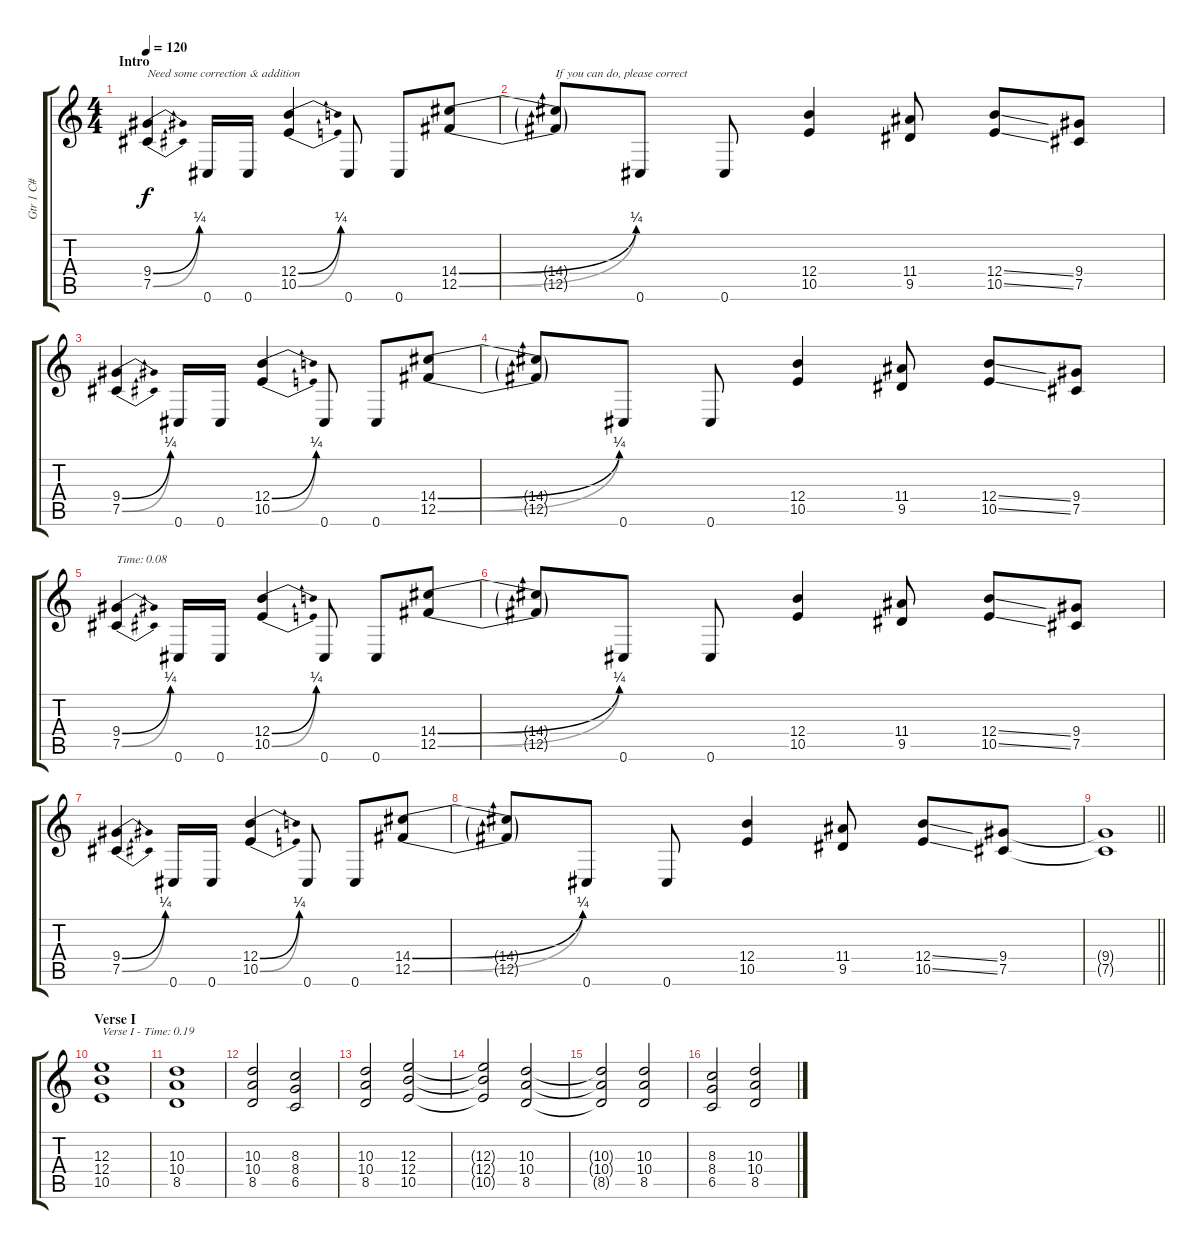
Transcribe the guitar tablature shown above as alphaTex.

\track ("Gtr 1 C#" "Gtr 1 C#") {instrument distortionguitar}
\staff {score tabs}
\tuning (Db4 Ab3 E3 B2 Gb2 Db2) {hide}
\ts (4 4)
\section ("" "Intro")
\tempo 120
\clef g2
\ks c
(9.4{be (bend 0 0 60 1)} 7.5{be (bend 0 0 60 1)}).4{txt "Need some correction & addition" dy f instrument distortionguitar} 0.6.16 0.6.16 (12.4{be (bend 0 0 60 1)} 10.5{be (bend 0 0 60 1)}).4 0.6.8 0.6.8 (14.4{be (bend 0 0 60 1)} 12.5{be (bend 0 0 60 1)}).8 |
(14.4{t} 12.5{t}).8{txt "If you can do, please correct"} 0.6.8 0.6.8 (12.4 10.5).4 (11.4 9.5).8 (12.4{ss} 10.5{ss}).8 (9.4 7.5).8 |
(9.4{be (bend 0 0 60 1)} 7.5{be (bend 0 0 60 1)}).4 0.6.16 0.6.16 (12.4{be (bend 0 0 60 1)} 10.5{be (bend 0 0 60 1)}).4 0.6.8 0.6.8 (14.4{be (bend 0 0 60 1)} 12.5{be (bend 0 0 60 1)}).8 |
(14.4{t} 12.5{t}).8 0.6.8 0.6.8 (12.4 10.5).4 (11.4 9.5).8 (12.4{ss} 10.5{ss}).8 (9.4 7.5).8 |
(9.4{be (bend 0 0 60 1)} 7.5{be (bend 0 0 60 1)}).4{txt "Time: 0.08"} 0.6.16 0.6.16 (12.4{be (bend 0 0 60 1)} 10.5{be (bend 0 0 60 1)}).4 0.6.8 0.6.8 (14.4{be (bend 0 0 60 1)} 12.5{be (bend 0 0 60 1)}).8 |
(14.4{t} 12.5{t}).8 0.6.8 0.6.8 (12.4 10.5).4 (11.4 9.5).8 (12.4{ss} 10.5{ss}).8 (9.4 7.5).8 |
(9.4{be (bend 0 0 60 1)} 7.5{be (bend 0 0 60 1)}).4 0.6.16 0.6.16 (12.4{be (bend 0 0 60 1)} 10.5{be (bend 0 0 60 1)}).4 0.6.8 0.6.8 (14.4{be (bend 0 0 60 1)} 12.5{be (bend 0 0 60 1)}).8 |
(14.4{t} 12.5{t}).8 0.6.8 0.6.8 (12.4 10.5).4 (11.4 9.5).8 (12.4{ss} 10.5{ss}).8 (9.4 7.5).8 |
\barLineRight lightlight
(9.4{t} 7.5{t}).1 |
\section ("" "Verse I")
(12.3 12.4 10.5).1{txt "Verse I - Time: 0.19"} |
(10.3 10.4 8.5).1 |
(10.3 10.4 8.5).2 (8.3 8.4 6.5).2 |
(10.3 10.4 8.5).2 (12.3 12.4 10.5).2 |
(12.3{t} 12.4{t} 10.5{t}).2 (10.3 10.4 8.5).2 |
(10.3{t} 10.4{t} 8.5{t}).2 (10.3 10.4 8.5).2 |
(8.3 8.4 6.5).2 (10.3 10.4 8.5).2
